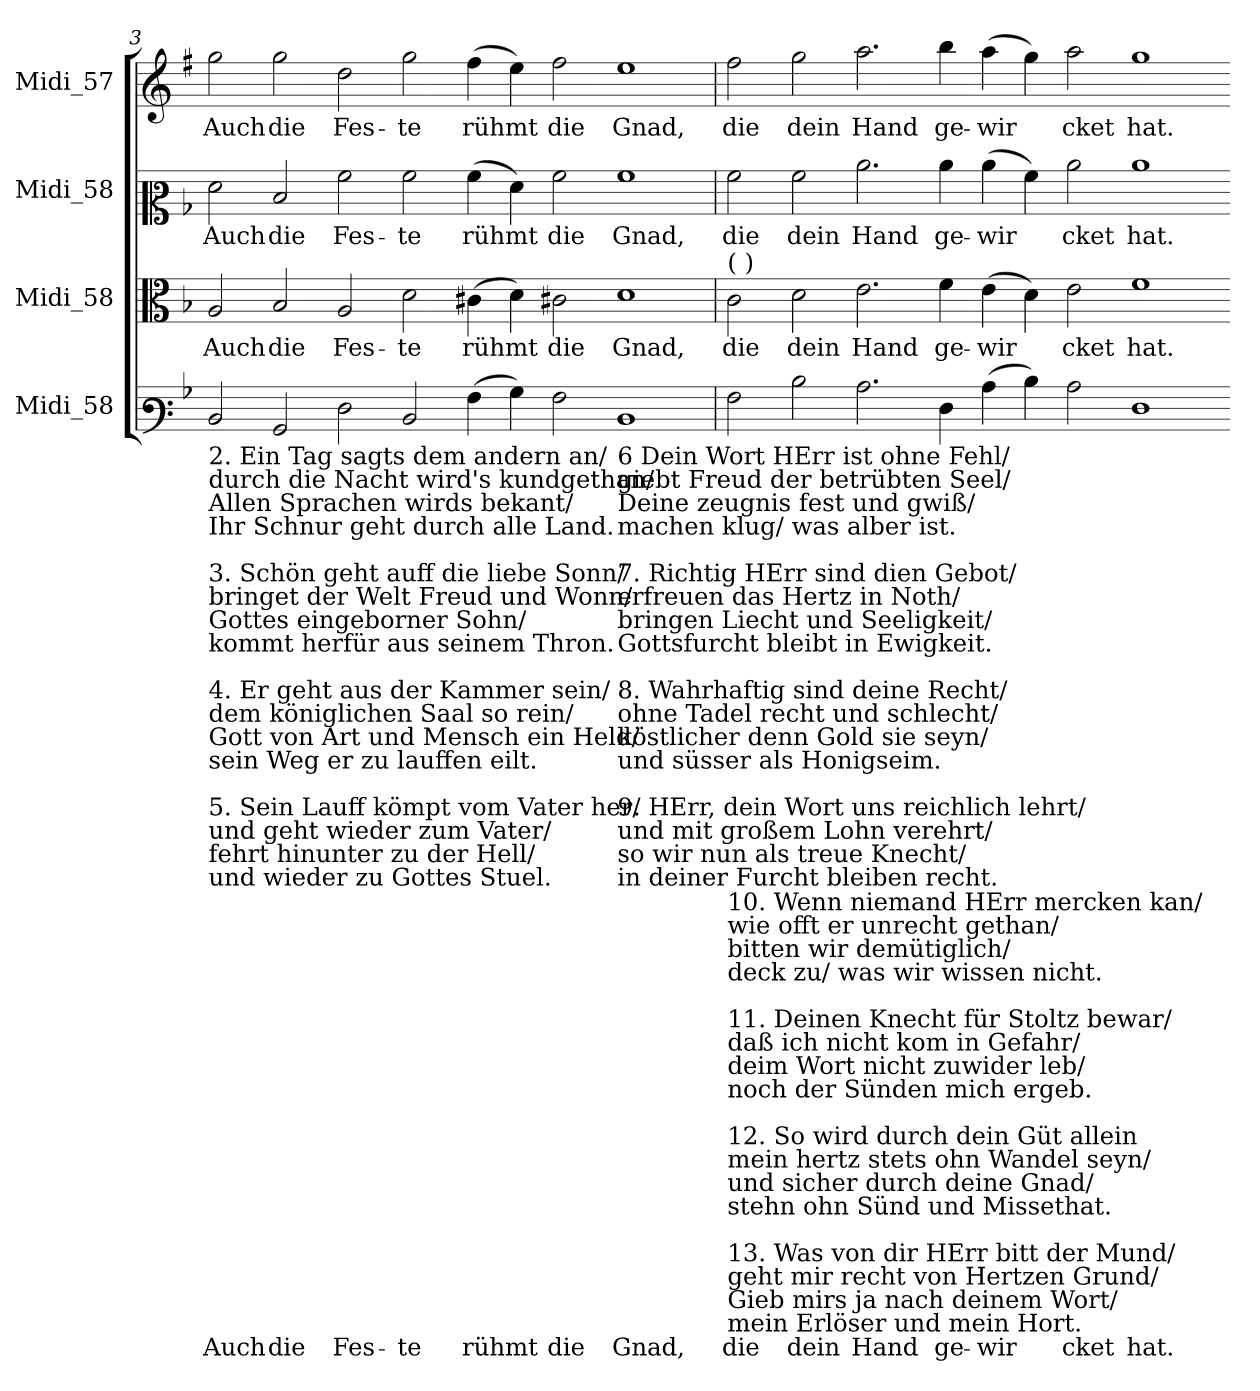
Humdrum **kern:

**kern	**text	**kern	**text	**kern	**text	**kern	**text
*part4	*part4	*part3	*part3	*part2	*part2	*part1	*part1
*staff4	*staff4	*staff3	*staff3	*staff2	*staff2	*staff1	*staff1
*I"Midi_58	*	*I"Midi_58	*	*I"Midi_58	*	*I"Midi_57	*
!!LO:LB:g=z
*clefF3	*	*clefC3	*	*clefC2	*	*clefG2	*
*	*	*	*	*	*	*ITrd1c2	*
*k[b-]	*	*k[b-]	*	*k[b-]	*	*k[b-]	*
*F:	*	*F:	*	*F:	*	*F:	*
=3	=3	=3	=3	=3	=3	=3	=3
!LO:TX:b:t=2. Ein Tag sagts dem andern an/\ndurch die Nacht wird's kundgethan/\nAllen Sprachen wirds bekant/\nIhr Schnur geht durch alle Land.\n\n3. Schön geht auff die liebe Sonn/\nbringet der Welt Freud und Wonn/\nGottes eingeborner Sohn/\nkommt herfür aus seinem Thron.\n\n4. Er geht aus der Kammer sein/\ndem königlichen Saal so rein/\nGott von Art und Mensch ein Held/\nsein Weg er zu lauffen eilt.\n\n5. Sein Lauff kömpt vom Vater her/\nund geht wieder zum Vater/\nfehrt hinunter zu der Hell/\nund wieder zu Gottes Stuel.	!	!	!	!	!	!	!
!	!LO:LY:b	!	!LO:LY:b	!	!LO:LY:b	!	!LO:LY:b
2D	Auch	2A	Auch	2f	Auch	2ff	Auch
!	!LO:LY:b	!	!LO:LY:b	!	!LO:LY:b	!	!LO:LY:b
2BB-	die	2B-	die	2d	die	2ff	die
!	!LO:LY:b	!	!LO:LY:b	!	!LO:LY:b	!	!LO:LY:b
2F	Fes-	2A	Fes-	2a	Fes-	2cc	Fes-
!	!LO:LY:b	!	!LO:LY:b	!	!LO:LY:b	!	!LO:LY:b
2D	-te	2d	-te	2a	-te	2ff	-te
!	!LO:LY:b	!	!LO:LY:b	!	!LO:LY:b	!	!LO:LY:b
(>4A	rühmt	(>4c#X	rühmt	(>4a	rühmt	(>4ee	rühmt
4B-)	.	4d)	.	4f)	.	4dd)	.
!	!LO:LY:b	!	!LO:LY:b	!	!LO:LY:b	!	!LO:LY:b
2A	die	2c#X	die	2a	die	2ee	die
!LO:TX:b:t=6  Dein Wort HErr ist ohne Fehl/\ngiebt Freud der betrübten Seel/\nDeine zeugnis fest und gwiß/\nmachen klug/ was alber ist.\n\n7. Richtig HErr sind dien Gebot/\nerfreuen das Hertz in Noth/\nbringen Liecht und Seeligkeit/\nGottsfurcht bleibt in Ewigkeit.\n\n8. Wahrhaftig sind deine Recht/\nohne Tadel recht und schlecht/\nköstlicher denn Gold sie seyn/\nund süsser als Honigseim.\n\n9. HErr, dein Wort uns reichlich lehrt/\nund mit großem Lohn verehrt/\nso wir nun als treue Knecht/\nin deiner Furcht bleiben recht.	!	!	!	!	!	!	!
!	!LO:LY:b	!	!LO:LY:b	!	!LO:LY:b	!	!LO:LY:b
1D	Gnad,	1d	Gnad,	1a	Gnad,	1dd	Gnad,
=4	=4	=4	=4	=4	=4	=4	=4
!	!	!LO:TX:a:t=(  )	!	!	!	!	!
!LO:TX:b:t=10. Wenn niemand HErr mercken kan/\nwie offt er unrecht gethan/\nbitten wir demütiglich/\ndeck zu/ was wir wissen nicht.\n\n11. Deinen Knecht für Stoltz bewar/\ndaß ich nicht kom in Gefahr/\ndeim Wort nicht zuwider leb/\nnoch der Sünden mich ergeb.\n\n12. So wird durch dein Güt allein\nmein hertz stets ohn Wandel seyn/\nund sicher durch deine Gnad/\nstehn ohn Sünd und Missethat.\n\n13. Was von dir HErr bitt der Mund/\ngeht mir recht von Hertzen Grund/\nGieb mirs ja nach deinem Wort/\nmein Erlöser und mein Hort.	!	!	!	!	!	!	!
!	!LO:LY:b	!	!LO:LY:b	!	!LO:LY:b	!	!LO:LY:b
2A	die	2c	die	2a	die	2ee	die
!	!LO:LY:b	!	!LO:LY:b	!	!LO:LY:b	!	!LO:LY:b
2d	dein	2d	dein	2a	dein	2ff	dein
!	!LO:LY:b	!	!LO:LY:b	!	!LO:LY:b	!	!LO:LY:b
2.c	Hand	2.e	Hand	2.cc	Hand	2.gg	Hand
!	!LO:LY:b	!	!LO:LY:b	!	!LO:LY:b	!	!LO:LY:b
4F	ge-	4f	ge-	4cc	ge-	4aa	ge-
!	!LO:LY:b	!	!LO:LY:b	!	!LO:LY:b	!	!LO:LY:b
(>4c	-wir	(>4e	-wir	(>4cc	-wir	(>4gg	-wir
4d)	.	4d)	.	4a)	.	4ff)	.
!	!LO:LY:b	!	!LO:LY:b	!	!LO:LY:b	!	!LO:LY:b
2c	cket	2e	cket	2cc	cket	2gg	cket
!	!LO:LY:b	!	!LO:LY:b	!	!LO:LY:b	!	!LO:LY:b
1F	hat.	1f	hat.	1cc	hat.	1ff	hat.
=-	=-	=-	=-	=-	=-	=-	=-
*-	*-	*-	*-	*-	*-	*-	*-
